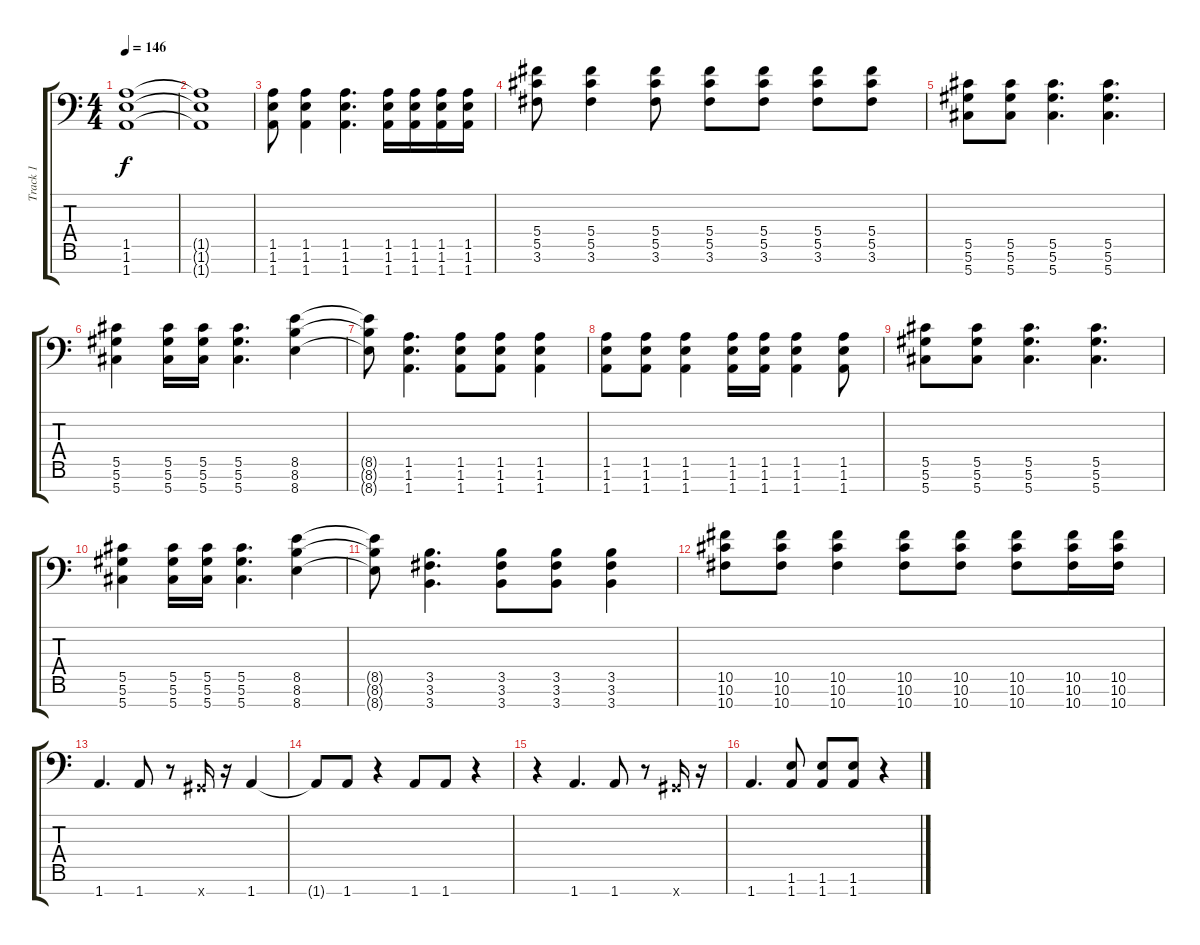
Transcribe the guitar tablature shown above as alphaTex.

\track ("Track 1" "Track 1") {instrument distortionguitar}
\staff {score tabs}
\tuning (Eb4 Bb3 Gb3 Db3 Ab2 Eb2 Ab1) {hide}
\ts (4 4)
\tempo 146
\clef f4
\ks c
(1.5 1.6 1.7).1{dy f} |
(1.5{t} 1.6{t} 1.7{t}).1 |
(1.5 1.6 1.7).8 (1.5 1.6 1.7).4 (1.5 1.6 1.7).4{d} (1.5 1.6 1.7).16 (1.5 1.6 1.7).16 (1.5 1.6 1.7).16 (1.5 1.6 1.7).16 |
(5.4 5.5 3.6).8 (5.4 5.5 3.6).4 (5.4 5.5 3.6).8 (5.4 5.5 3.6).8 (5.4 5.5 3.6).8 (5.4 5.5 3.6).8 (5.4 5.5 3.6).8 |
(5.5 5.6 5.7).8 (5.5 5.6 5.7).8 (5.5 5.6 5.7).4{d} (5.5 5.6 5.7).4{d} |
(5.5 5.6 5.7).4 (5.5 5.6 5.7).16 (5.5 5.6 5.7).16 (5.5 5.6 5.7).4{d} (8.5 8.6 8.7).4 |
(8.5{t} 8.6{t} 8.7{t}).8 (1.5 1.6 1.7).4{d} (1.5 1.6 1.7).8 (1.5 1.6 1.7).8 (1.5 1.6 1.7).4 |
(1.5 1.6 1.7).8 (1.5 1.6 1.7).8 (1.5 1.6 1.7).4 (1.5 1.6 1.7).16 (1.5 1.6 1.7).16 (1.5 1.6 1.7).4 (1.5 1.6 1.7).8 |
(5.5 5.6 5.7).8 (5.5 5.6 5.7).8 (5.5 5.6 5.7).4{d} (5.5 5.6 5.7).4{d} |
(5.5 5.6 5.7).4 (5.5 5.6 5.7).16 (5.5 5.6 5.7).16 (5.5 5.6 5.7).4{d} (8.5 8.6 8.7).4 |
(8.5{t} 8.6{t} 8.7{t}).8 (3.5 3.6 3.7).4{d} (3.5 3.6 3.7).8 (3.5 3.6 3.7).8 (3.5 3.6 3.7).4 |
(10.5 10.6 10.7).8 (10.5 10.6 10.7).8 (10.5 10.6 10.7).4 (10.5 10.6 10.7).8 (10.5 10.6 10.7).8 (10.5 10.6 10.7).8 (10.5 10.6 10.7).16 (10.5 10.6 10.7).16 |
1.7.4{d} 1.7.8 r.8 0.7{x}.16 r.16 1.7.4 |
1.7{t}.8 1.7.8 r.4 1.7.8 1.7.8 r.4 |
r.4 1.7.4{d} 1.7.8 r.8 0.7{x}.16 r.16 |
1.7.4{d} (1.6 1.7).8 (1.6 1.7).8 (1.6 1.7).8 r.4
